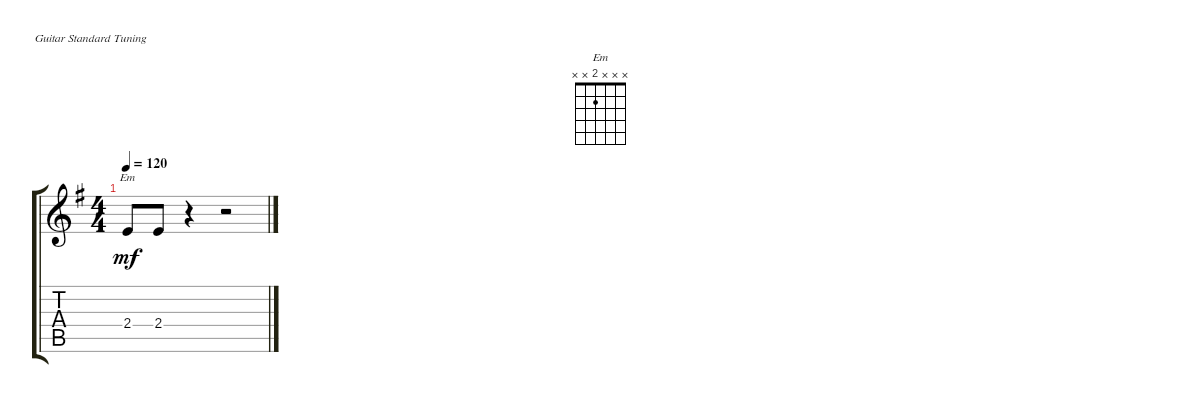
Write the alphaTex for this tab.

\defaultSystemsLayout 4
\bracketExtendMode groupsimilarinstruments
\singleTrackTrackNamePolicy hidden
\multiTrackTrackNamePolicy hidden
\otherSystemsTrackNameOrientation horizontal
\track ("Steel Guitar" "S-Gt") {instrument acousticguitarsteel}
\staff {score tabs}
\tuning (E4 B3 G3 D3 A2 E2)
\chord ("Em" x x x 2 x x) {showfingering false}
\ts (4 4)
\tempo 120
\clef g2
\ks g
2.4.8{ch "Em" dy mf} 2.4.8 r.4 r.2
